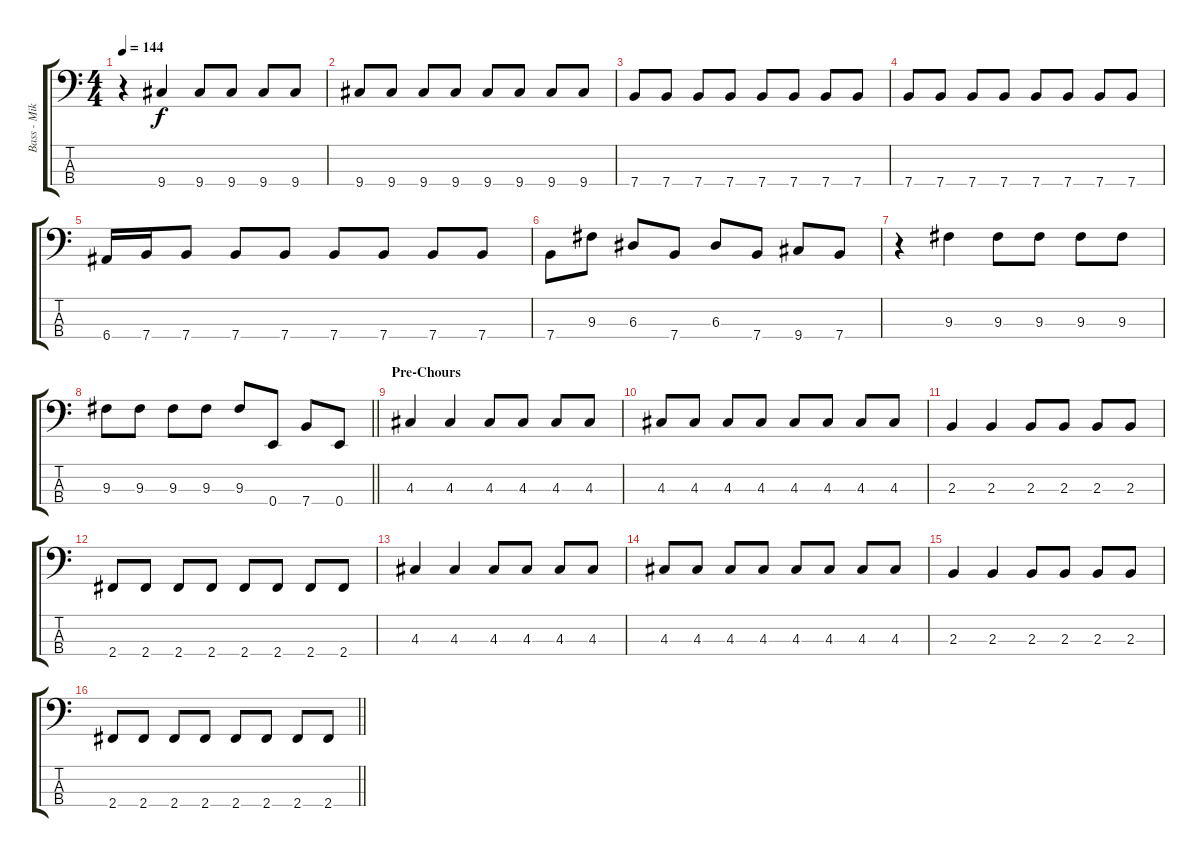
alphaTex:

\track ("Bass - Mike Dirnt" "Bass - Mik") {instrument electricbasspick}
\staff {score tabs}
\tuning (G2 D2 A1 E1) {hide}
\ts (4 4)
\tempo 144
\clef f4
\ks c
r.4{dy f} 9.4.4 9.4.8 9.4.8 9.4.8 9.4.8 |
9.4.8 9.4.8 9.4.8 9.4.8 9.4.8 9.4.8 9.4.8 9.4.8 |
7.4.8 7.4.8 7.4.8 7.4.8 7.4.8 7.4.8 7.4.8 7.4.8 |
7.4.8 7.4.8 7.4.8 7.4.8 7.4.8 7.4.8 7.4.8 7.4.8 |
6.4.16 7.4.16 7.4.8 7.4.8 7.4.8 7.4.8 7.4.8 7.4.8 7.4.8 |
7.4.8 9.3.8 6.3.8 7.4.8 6.3.8 7.4.8 9.4.8 7.4.8 |
r.4 9.3.4 9.3.8 9.3.8 9.3.8 9.3.8 |
\barLineRight lightlight
9.3.8 9.3.8 9.3.8 9.3.8 9.3.8 0.4.8 7.4.8 0.4.8 |
\section ("" "Pre-Chours")
4.3.4 4.3.4 4.3.8 4.3.8 4.3.8 4.3.8 |
4.3.8 4.3.8 4.3.8 4.3.8 4.3.8 4.3.8 4.3.8 4.3.8 |
2.3.4 2.3.4 2.3.8 2.3.8 2.3.8 2.3.8 |
2.4.8 2.4.8 2.4.8 2.4.8 2.4.8 2.4.8 2.4.8 2.4.8 |
4.3.4 4.3.4 4.3.8 4.3.8 4.3.8 4.3.8 |
4.3.8 4.3.8 4.3.8 4.3.8 4.3.8 4.3.8 4.3.8 4.3.8 |
2.3.4 2.3.4 2.3.8 2.3.8 2.3.8 2.3.8 |
\barLineRight lightlight
2.4.8 2.4.8 2.4.8 2.4.8 2.4.8 2.4.8 2.4.8 2.4.8
